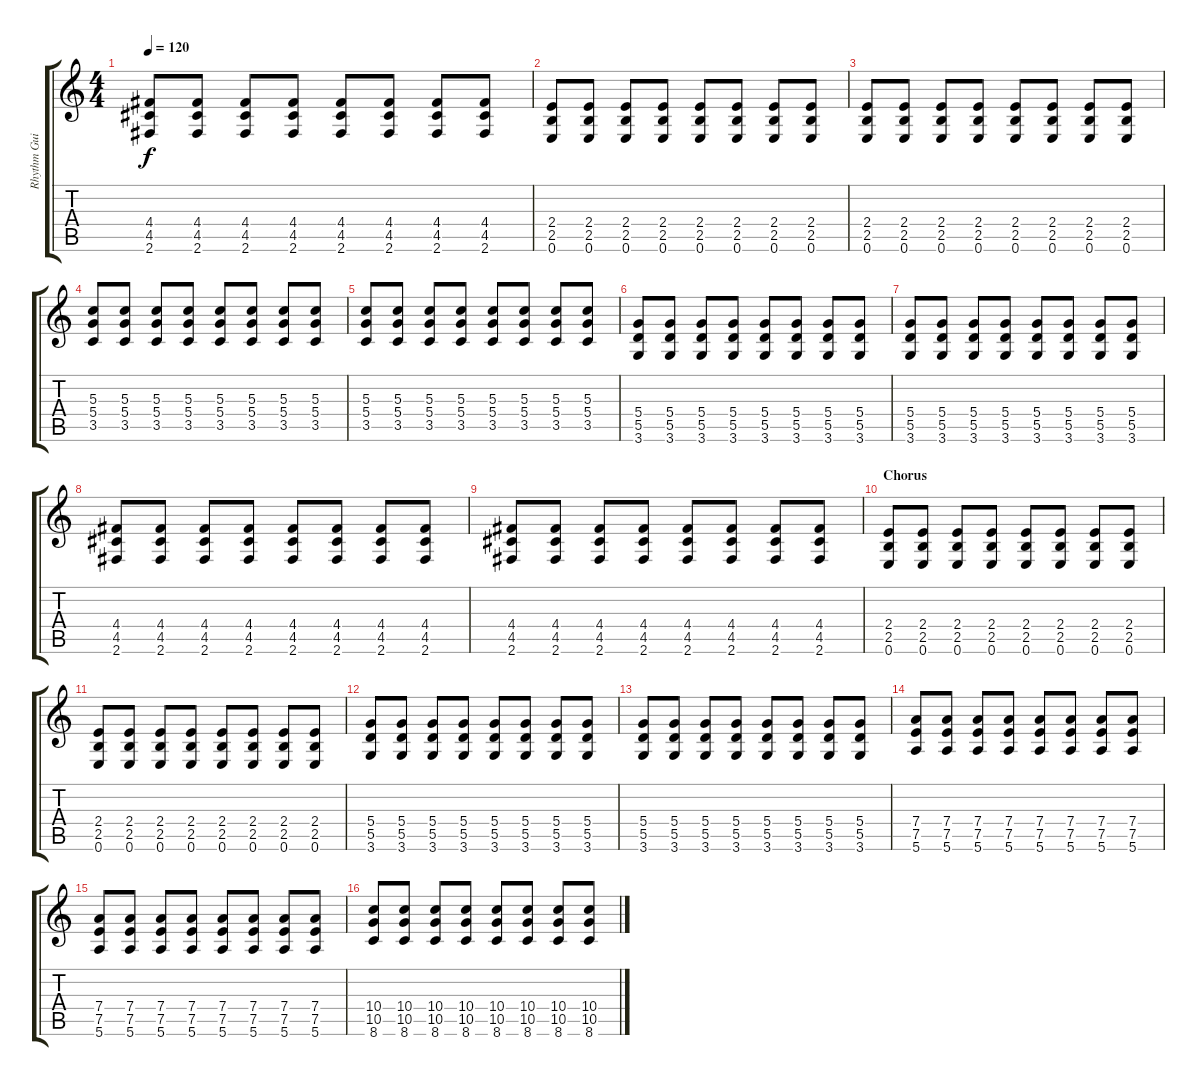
\track ("Rhythm Guitar" "Rhythm Gui") {instrument distortionguitar}
\staff {score tabs}
\tuning (E4 B3 G3 D3 A2 E2) {hide}
\ts (4 4)
\tempo 120
\clef g2
\ks c
(4.4 4.5 2.6).8{dy f} (4.4 4.5 2.6).8 (4.4 4.5 2.6).8 (4.4 4.5 2.6).8 (4.4 4.5 2.6).8 (4.4 4.5 2.6).8 (4.4 4.5 2.6).8 (4.4 4.5 2.6).8 |
(2.4 2.5 0.6).8 (2.4 2.5 0.6).8 (2.4 2.5 0.6).8 (2.4 2.5 0.6).8 (2.4 2.5 0.6).8 (2.4 2.5 0.6).8 (2.4 2.5 0.6).8 (2.4 2.5 0.6).8 |
(2.4 2.5 0.6).8 (2.4 2.5 0.6).8 (2.4 2.5 0.6).8 (2.4 2.5 0.6).8 (2.4 2.5 0.6).8 (2.4 2.5 0.6).8 (2.4 2.5 0.6).8 (2.4 2.5 0.6).8 |
(5.3 5.4 3.5).8 (5.3 5.4 3.5).8 (5.3 5.4 3.5).8 (5.3 5.4 3.5).8 (5.3 5.4 3.5).8 (5.3 5.4 3.5).8 (5.3 5.4 3.5).8 (5.3 5.4 3.5).8 |
(5.3 5.4 3.5).8 (5.3 5.4 3.5).8 (5.3 5.4 3.5).8 (5.3 5.4 3.5).8 (5.3 5.4 3.5).8 (5.3 5.4 3.5).8 (5.3 5.4 3.5).8 (5.3 5.4 3.5).8 |
(5.4 5.5 3.6).8 (5.4 5.5 3.6).8 (5.4 5.5 3.6).8 (5.4 5.5 3.6).8 (5.4 5.5 3.6).8 (5.4 5.5 3.6).8 (5.4 5.5 3.6).8 (5.4 5.5 3.6).8 |
(5.4 5.5 3.6).8 (5.4 5.5 3.6).8 (5.4 5.5 3.6).8 (5.4 5.5 3.6).8 (5.4 5.5 3.6).8 (5.4 5.5 3.6).8 (5.4 5.5 3.6).8 (5.4 5.5 3.6).8 |
(4.4 4.5 2.6).8 (4.4 4.5 2.6).8 (4.4 4.5 2.6).8 (4.4 4.5 2.6).8 (4.4 4.5 2.6).8 (4.4 4.5 2.6).8 (4.4 4.5 2.6).8 (4.4 4.5 2.6).8 |
(4.4 4.5 2.6).8 (4.4 4.5 2.6).8 (4.4 4.5 2.6).8 (4.4 4.5 2.6).8 (4.4 4.5 2.6).8 (4.4 4.5 2.6).8 (4.4 4.5 2.6).8 (4.4 4.5 2.6).8 |
\section ("" "Chorus")
(2.4 2.5 0.6).8 (2.4 2.5 0.6).8 (2.4 2.5 0.6).8 (2.4 2.5 0.6).8 (2.4 2.5 0.6).8 (2.4 2.5 0.6).8 (2.4 2.5 0.6).8 (2.4 2.5 0.6).8 |
(2.4 2.5 0.6).8 (2.4 2.5 0.6).8 (2.4 2.5 0.6).8 (2.4 2.5 0.6).8 (2.4 2.5 0.6).8 (2.4 2.5 0.6).8 (2.4 2.5 0.6).8 (2.4 2.5 0.6).8 |
(5.4 5.5 3.6).8 (5.4 5.5 3.6).8 (5.4 5.5 3.6).8 (5.4 5.5 3.6).8 (5.4 5.5 3.6).8 (5.4 5.5 3.6).8 (5.4 5.5 3.6).8 (5.4 5.5 3.6).8 |
(5.4 5.5 3.6).8 (5.4 5.5 3.6).8 (5.4 5.5 3.6).8 (5.4 5.5 3.6).8 (5.4 5.5 3.6).8 (5.4 5.5 3.6).8 (5.4 5.5 3.6).8 (5.4 5.5 3.6).8 |
(7.4 7.5 5.6).8 (7.4 7.5 5.6).8 (7.4 7.5 5.6).8 (7.4 7.5 5.6).8 (7.4 7.5 5.6).8 (7.4 7.5 5.6).8 (7.4 7.5 5.6).8 (7.4 7.5 5.6).8 |
(7.4 7.5 5.6).8 (7.4 7.5 5.6).8 (7.4 7.5 5.6).8 (7.4 7.5 5.6).8 (7.4 7.5 5.6).8 (7.4 7.5 5.6).8 (7.4 7.5 5.6).8 (7.4 7.5 5.6).8 |
(10.4 10.5 8.6).8 (10.4 10.5 8.6).8 (10.4 10.5 8.6).8 (10.4 10.5 8.6).8 (10.4 10.5 8.6).8 (10.4 10.5 8.6).8 (10.4 10.5 8.6).8 (10.4 10.5 8.6).8
